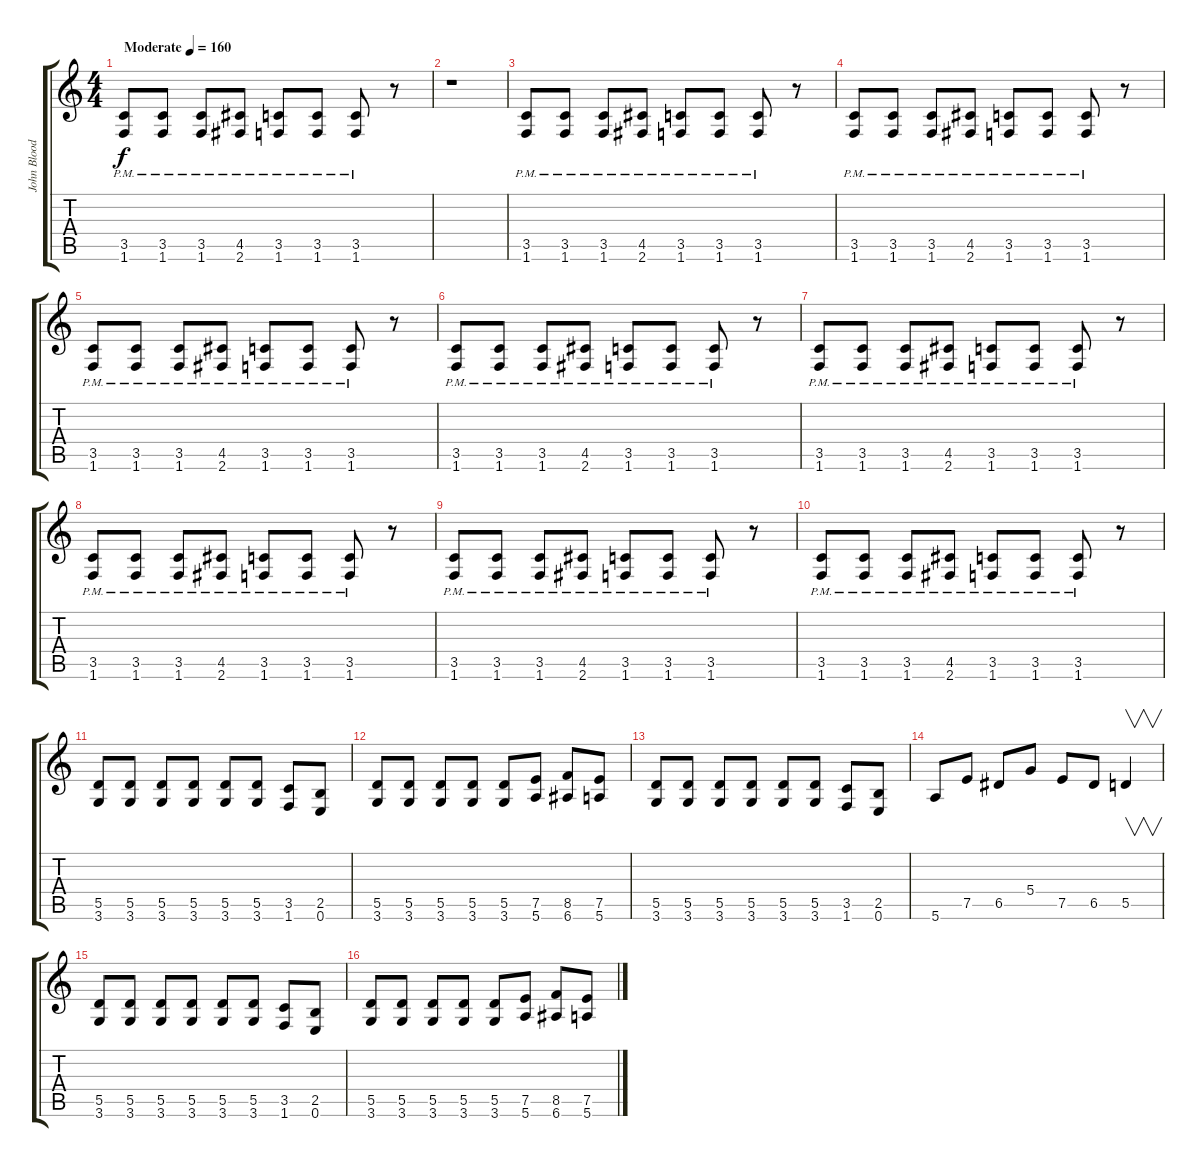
\track ("John Bloodsucker" "John Blood") {instrument overdrivenguitar}
\staff {score tabs}
\tuning (E4 B3 G3 D3 A2 E2) {hide}
\ts (4 4)
\tempo (160 "Moderate")
\clef g2
\ks c
(3.5{pm} 1.6{pm}).8{dy f instrument overdrivenguitar} (3.5{pm} 1.6{pm}).8 (3.5{pm} 1.6{pm}).8 (4.5{pm} 2.6{pm}).8 (3.5{pm} 1.6{pm}).8 (3.5{pm} 1.6{pm}).8 (3.5{pm} 1.6{pm}).8 r.8 |
r.1 |
(3.5{pm} 1.6{pm}).8 (3.5{pm} 1.6{pm}).8 (3.5{pm} 1.6{pm}).8 (4.5{pm} 2.6{pm}).8 (3.5{pm} 1.6{pm}).8 (3.5{pm} 1.6{pm}).8 (3.5{pm} 1.6{pm}).8 r.8 |
(3.5{pm} 1.6{pm}).8 (3.5{pm} 1.6{pm}).8 (3.5{pm} 1.6{pm}).8 (4.5{pm} 2.6{pm}).8 (3.5{pm} 1.6{pm}).8 (3.5{pm} 1.6{pm}).8 (3.5{pm} 1.6{pm}).8 r.8 |
(3.5{pm} 1.6{pm}).8 (3.5{pm} 1.6{pm}).8 (3.5{pm} 1.6{pm}).8 (4.5{pm} 2.6{pm}).8 (3.5{pm} 1.6{pm}).8 (3.5{pm} 1.6{pm}).8 (3.5{pm} 1.6{pm}).8 r.8 |
(3.5{pm} 1.6{pm}).8 (3.5{pm} 1.6{pm}).8 (3.5{pm} 1.6{pm}).8 (4.5{pm} 2.6{pm}).8 (3.5{pm} 1.6{pm}).8 (3.5{pm} 1.6{pm}).8 (3.5{pm} 1.6{pm}).8 r.8 |
(3.5{pm} 1.6{pm}).8 (3.5{pm} 1.6{pm}).8 (3.5{pm} 1.6{pm}).8 (4.5{pm} 2.6{pm}).8 (3.5{pm} 1.6{pm}).8 (3.5{pm} 1.6{pm}).8 (3.5{pm} 1.6{pm}).8 r.8 |
(3.5{pm} 1.6{pm}).8 (3.5{pm} 1.6{pm}).8 (3.5{pm} 1.6{pm}).8 (4.5{pm} 2.6{pm}).8 (3.5{pm} 1.6{pm}).8 (3.5{pm} 1.6{pm}).8 (3.5{pm} 1.6{pm}).8 r.8 |
(3.5{pm} 1.6{pm}).8 (3.5{pm} 1.6{pm}).8 (3.5{pm} 1.6{pm}).8 (4.5{pm} 2.6{pm}).8 (3.5{pm} 1.6{pm}).8 (3.5{pm} 1.6{pm}).8 (3.5{pm} 1.6{pm}).8 r.8 |
(3.5{pm} 1.6{pm}).8 (3.5{pm} 1.6{pm}).8 (3.5{pm} 1.6{pm}).8 (4.5{pm} 2.6{pm}).8 (3.5{pm} 1.6{pm}).8 (3.5{pm} 1.6{pm}).8 (3.5{pm} 1.6{pm}).8 r.8 |
(5.5 3.6).8 (5.5 3.6).8 (5.5 3.6).8 (5.5 3.6).8 (5.5 3.6).8 (5.5 3.6).8 (3.5 1.6).8 (2.5 0.6).8 |
(5.5 3.6).8 (5.5 3.6).8 (5.5 3.6).8 (5.5 3.6).8 (5.5 3.6).8 (7.5 5.6).8 (8.5 6.6).8 (7.5 5.6).8 |
(5.5 3.6).8 (5.5 3.6).8 (5.5 3.6).8 (5.5 3.6).8 (5.5 3.6).8 (5.5 3.6).8 (3.5 1.6).8 (2.5 0.6).8 |
5.6.8 7.5.8 6.5.8 5.4.8 7.5.8 6.5.8 5.5.4{v} |
(5.5 3.6).8 (5.5 3.6).8 (5.5 3.6).8 (5.5 3.6).8 (5.5 3.6).8 (5.5 3.6).8 (3.5 1.6).8 (2.5 0.6).8 |
(5.5 3.6).8 (5.5 3.6).8 (5.5 3.6).8 (5.5 3.6).8 (5.5 3.6).8 (7.5 5.6).8 (8.5 6.6).8 (7.5 5.6).8
